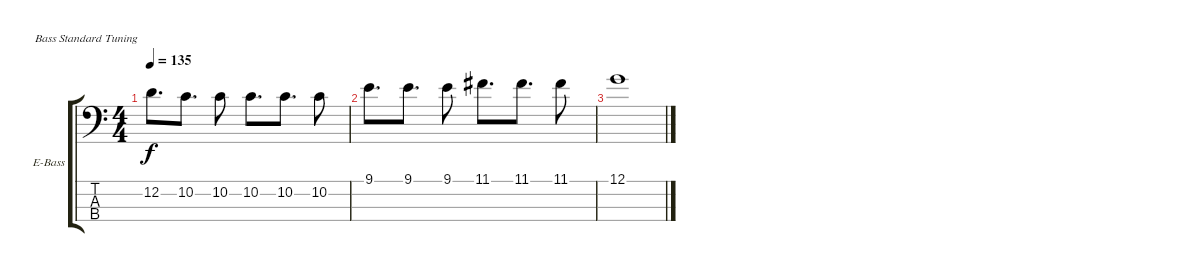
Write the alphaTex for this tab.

\defaultSystemsLayout 4
\bracketExtendMode groupsimilarinstruments
\firstSystemTrackNameOrientation horizontal
\otherSystemsTrackNameOrientation horizontal
\track ("Nick O’Malley" "E-Bass") {instrument electricbassfinger}
\staff {score tabs}
\tuning (G2 D2 A1 E1)
\ts (4 4)
\tempo 135
\clef f4
\ks c
12.2.8{d dy f} 10.2.8{d} 10.2.8 10.2.8{d} 10.2.8{d} 10.2.8 |
9.1.8{d} 9.1.8{d} 9.1.8 11.1.8{d} 11.1.8{d} 11.1.8 |
12.1.1
